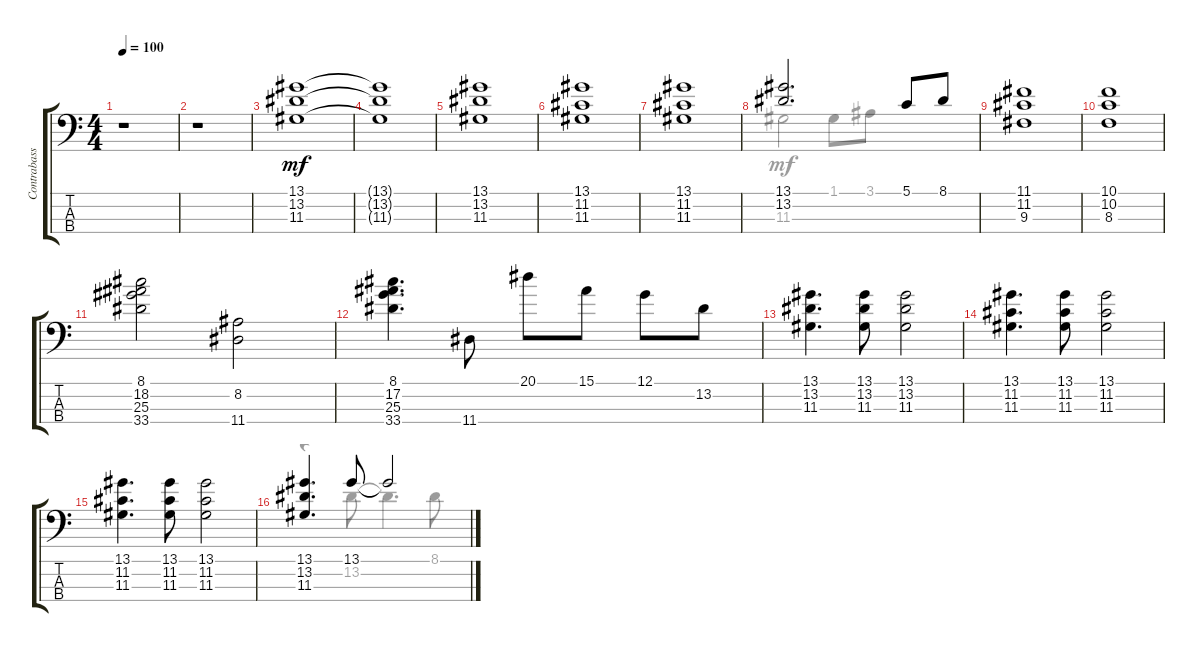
\track ("Contrabass" "Contrabass") {instrument contrabass}
\staff {score tabs}
\tuning (G2 D2 A1 E1) {hide}
\voice
\ts (4 4)
\tempo 100
\clef f4
\ks aminor
r.1{dy mf instrument contrabass} |
r.1 |
(13.1 13.2 11.3).1 |
(13.1{t} 13.2{t} 11.3{t}).1 |
(13.1 13.2 11.3).1 |
(13.1 11.2 11.3).1 |
(13.1 11.2 11.3).1 |
(13.1 13.2).2{d} 5.1.8 8.1.8 |
(11.1 11.2 9.3).1 |
(10.1 10.2 8.3).1 |
(8.1 18.2 25.3 33.4).2 (8.2 11.4).2 |
(8.1 17.2 25.3 33.4).4{d} 11.4.8 20.1.8 15.1.8 12.1.8 13.2.8 |
(13.1 13.2 11.3).4{d} (13.1 13.2 11.3).8 (13.1 13.2 11.3).2 |
(13.1 11.2 11.3).4{d} (13.1 11.2 11.3).8 (13.1 11.2 11.3).2 |
(13.1 11.2 11.3).4{d} (13.1 11.2 11.3).8 (13.1 11.2 11.3).2 |
(13.1 13.2 11.3).4{d} 13.1.8 13.1{t}.2
\voice
\clef f4
\ottava regular
\simile none
\ks aminor
|
|
|
|
|
|
|
11.3.2 1.1.8 3.1.8 |
|
|
|
|
|
|
|
r.4{d} 13.2.8 13.2{t}.4{d} 8.1.8
